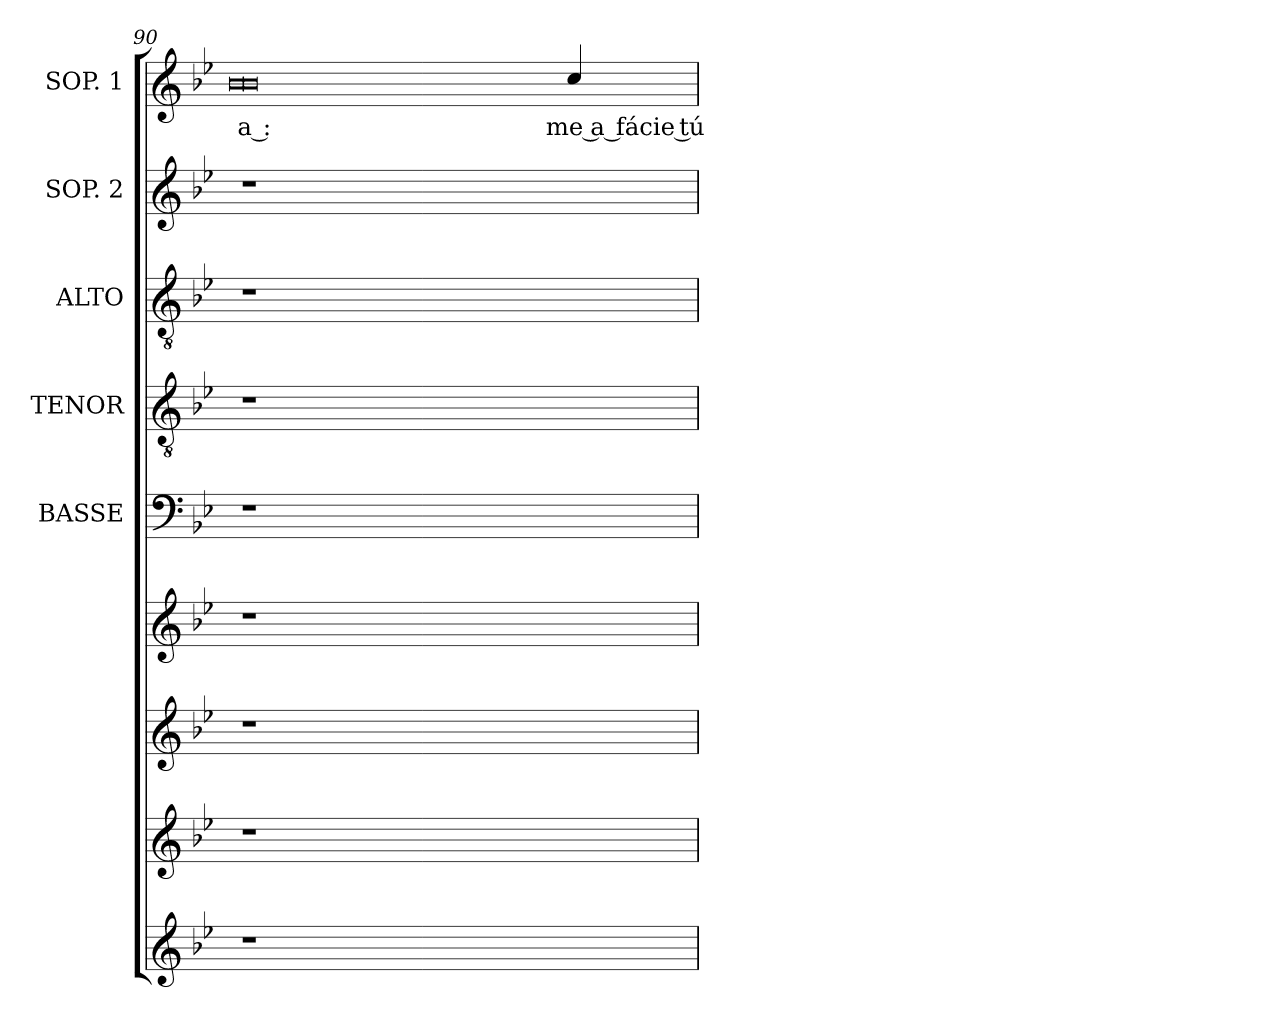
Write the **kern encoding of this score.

**kern	**kern	**kern	**kern	**kern	**kern	**kern	**kern	**kern	**text
*part9	*part8	*part7	*part6	*part5	*part4	*part3	*part2	*part1	*part1
*staff9	*staff8	*staff7	*staff6	*staff5	*staff4	*staff3	*staff2	*staff1	*staff1
*	*	*	*	*I"BASSE	*I"TENOR	*I"ALTO	*I"SOP. 2	*I"SOP. 1	*
*	*	*	*	*I'BAS.	*I'TEN.	*I'ALT.	*I'SOP. 2	*I'SOP. 1	*
!!LO:LB:g=z
*clefG2	*clefG2	*clefG2	*clefG2	*clefF4	*clefGv2	*clefGv2	*clefG2	*clefG2	*
*k[b-e-]	*k[b-e-]	*k[b-e-]	*k[b-e-]	*k[b-e-]	*k[b-e-]	*k[b-e-]	*k[b-e-]	*k[b-e-]	*
*B-:	*B-:	*B-:	*B-:	*B-:	*B-:	*B-:	*B-:	*B-:	*
=90	=90	=90	=90	=90	=90	=90	=90	=90	=90
!	!	!	!	!	!	!	!	!	!LO:LY:b
1r	1r	1r	1r	1r	1r	1r	1r	0b- 0b-	a :
0.ryy	0.ryy	0.ryy	0.ryy	0.ryy	0.ryy	0.ryy	0.ryy	.	.
.	.	.	.	.	.	.	.	1..ryy	.
!	!	!	!	!	!	!	!	!	!LO:LY:b:rj
.	.	.	.	.	.	.	.	4cc/	me a fácie tú
=	=	=	=	=	=	=	=	=	=
*-	*-	*-	*-	*-	*-	*-	*-	*-	*-
